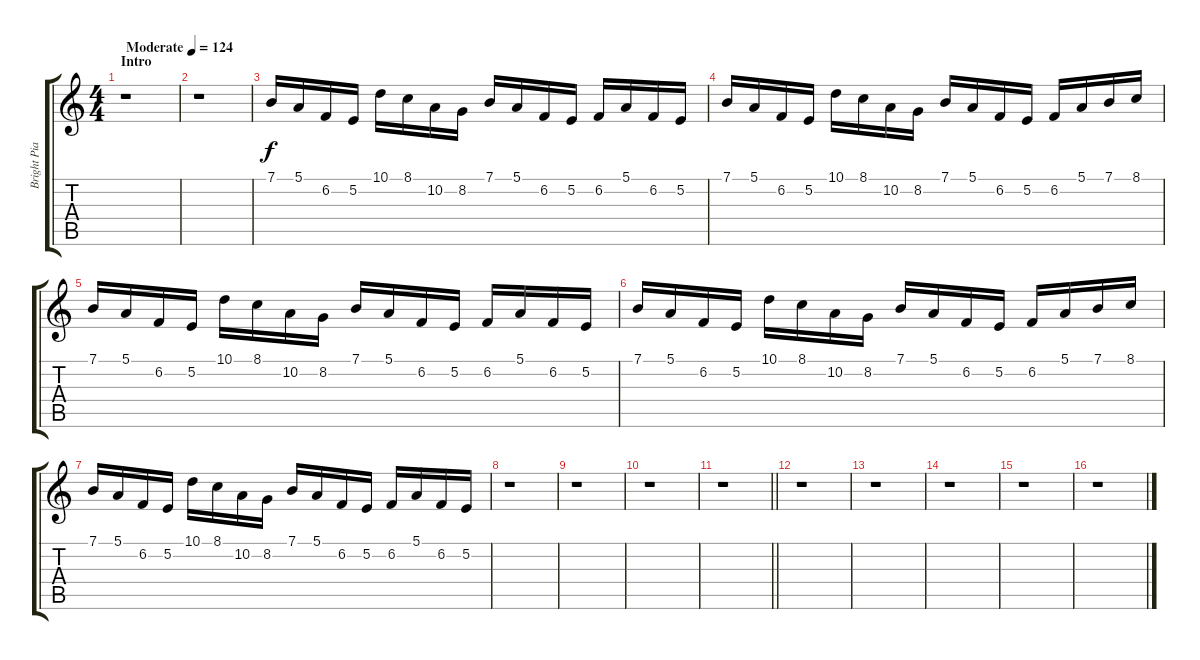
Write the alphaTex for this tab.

\track ("Bright Piano" "Bright Pia") {instrument brightacousticpiano}
\staff {score tabs}
\tuning (E4 B3 G3 D3 A2 E2) {hide}
\ts (4 4)
\section ("" "Intro")
\tempo (124 "Moderate")
\clef g2
\ks c
r.1{dy f instrument brightacousticpiano} |
r.1 |
7.1.16 5.1.16 6.2.16 5.2.16 10.1.16 8.1.16 10.2.16 8.2.16 7.1.16 5.1.16 6.2.16 5.2.16 6.2.16 5.1.16 6.2.16 5.2.16 |
7.1.16 5.1.16 6.2.16 5.2.16 10.1.16 8.1.16 10.2.16 8.2.16 7.1.16 5.1.16 6.2.16 5.2.16 6.2.16 5.1.16 7.1.16 8.1.16 |
7.1.16 5.1.16 6.2.16 5.2.16 10.1.16 8.1.16 10.2.16 8.2.16 7.1.16 5.1.16 6.2.16 5.2.16 6.2.16 5.1.16 6.2.16 5.2.16 |
7.1.16 5.1.16 6.2.16 5.2.16 10.1.16 8.1.16 10.2.16 8.2.16 7.1.16 5.1.16 6.2.16 5.2.16 6.2.16 5.1.16 7.1.16 8.1.16 |
7.1.16 5.1.16 6.2.16 5.2.16 10.1.16 8.1.16 10.2.16 8.2.16 7.1.16 5.1.16 6.2.16 5.2.16 6.2.16 5.1.16 6.2.16 5.2.16 |
r.1 |
r.1 |
r.1 |
\barLineRight lightlight
r.1 |
\section ("" "")
r.1 |
r.1 |
r.1 |
r.1 |
r.1
